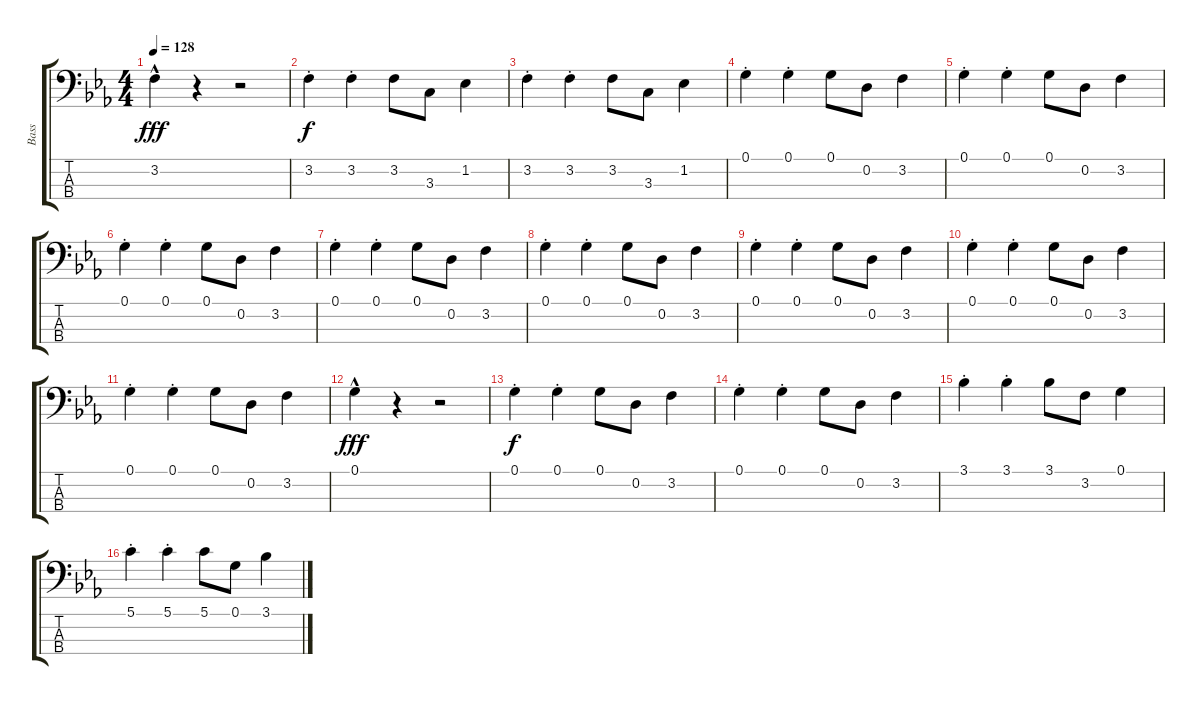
\track ("Bass" "Bass") {instrument electricbasspick}
\staff {score tabs}
\tuning (G2 D2 A1 E1) {hide}
\ts (4 4)
\tempo 128
\clef f4
\ks eb
3.2{hac}.4{dy fff} r.4 r.2 |
3.2{st}.4{dy f} 3.2{st}.4 3.2.8 3.3.8 1.2.4 |
3.2{st}.4 3.2{st}.4 3.2.8 3.3.8 1.2.4 |
0.1{st}.4 0.1{st}.4 0.1.8 0.2.8 3.2.4 |
0.1{st}.4 0.1{st}.4 0.1.8 0.2.8 3.2.4 |
0.1{st}.4 0.1{st}.4 0.1.8 0.2.8 3.2.4 |
0.1{st}.4 0.1{st}.4 0.1.8 0.2.8 3.2.4 |
0.1{st}.4 0.1{st}.4 0.1.8 0.2.8 3.2.4 |
0.1{st}.4 0.1{st}.4 0.1.8 0.2.8 3.2.4 |
0.1{st}.4 0.1{st}.4 0.1.8 0.2.8 3.2.4 |
0.1{st}.4 0.1{st}.4 0.1.8 0.2.8 3.2.4 |
0.1{hac}.4{dy fff} r.4 r.2 |
0.1{st}.4{dy f} 0.1{st}.4 0.1.8 0.2.8 3.2.4 |
0.1{st}.4 0.1{st}.4 0.1.8 0.2.8 3.2.4 |
3.1{st}.4 3.1{st}.4 3.1.8 3.2.8 0.1.4 |
5.1{st}.4 5.1{st}.4 5.1.8 0.1.8 3.1.4
